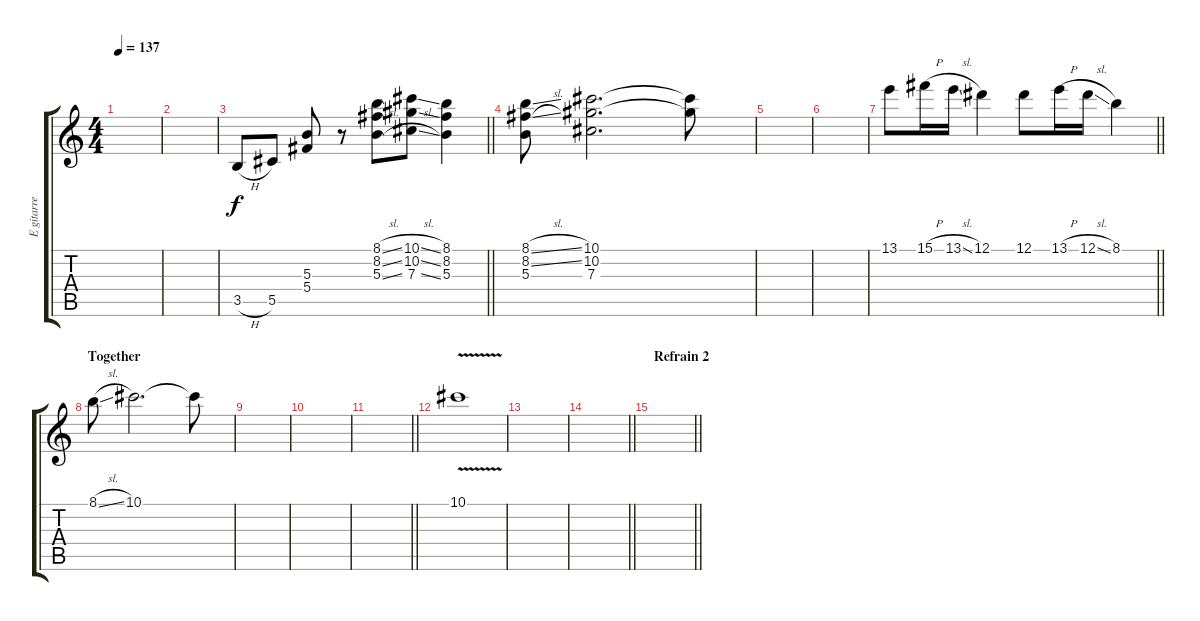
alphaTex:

\track ("E gitarre 2" "E gitarre ") {instrument electricguitarjazz}
\staff {score tabs}
\tuning (Eb4 Bb3 Gb3 Db3 Ab2 Eb2) {hide}
\ts (4 4)
\tempo 137
\clef g2
\ks c
|
|
\barLineRight lightlight
3.5{h}.8 5.5.8 (5.3 5.4).8 r.8 (8.1{sl} 8.2{sl} 5.3{sl}).8 (10.1{sl} 10.2{sl} 7.3{sl}).8 (8.1 8.2 5.3).4 |
(8.1{sl} 8.2{sl} 5.3).8 (10.1 10.2 7.3).2{d} (10.1{t} 10.2{t}).8 |
|
|
\barLineRight lightlight
13.1.8 15.1{h}.16 13.1{sl}.16 12.1.4 12.1.8 13.1{h}.16 12.1{sl}.16 8.1.4 |
\section ("" "Together")
8.1{sl}.8 10.1.2{d} 10.1{t}.8 |
|
|
\barLineRight lightlight
|
10.1{v}.1 |
|
\barLineRight lightlight
|
\section ("" "Refrain 2")
\barLineRight lightlight
